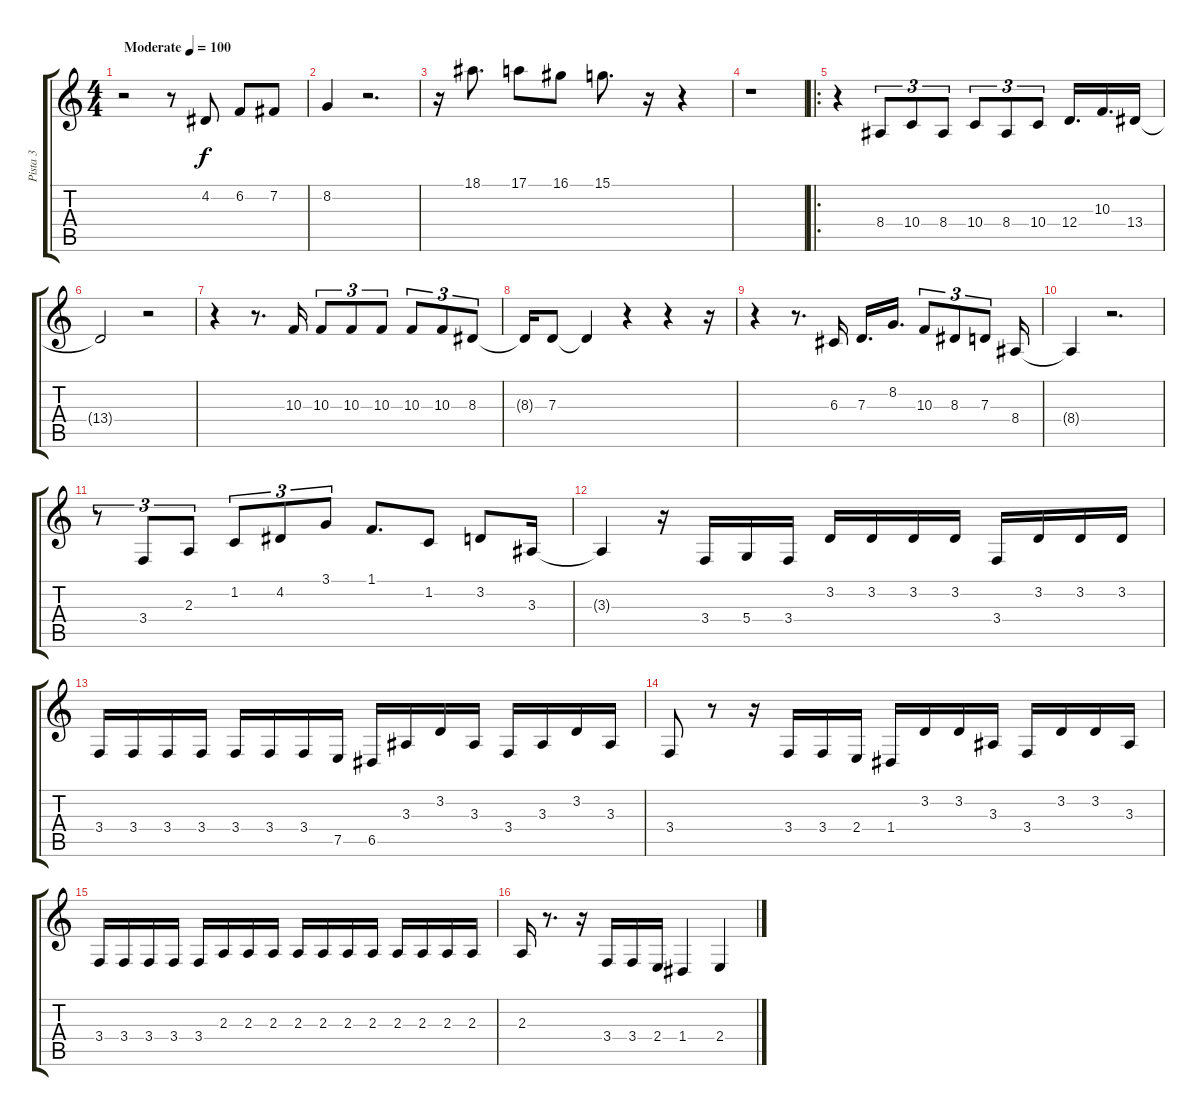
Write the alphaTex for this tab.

\track ("Pista 3" "Pista 3") {instrument flute}
\staff {score tabs}
\tuning (E4 B3 G3 D3 A2 E2) {hide}
\ts (4 4)
\tempo (100 "Moderate")
\clef g2
\ks c
r.2{dy f instrument flute} r.8 4.2.8 6.2.8 7.2.8 |
8.2.4 r.2{d} |
r.16 18.1.8{d} 17.1.8 16.1.8 15.1.8{d} r.16 r.4 |
r.1 |
\ro
r.4 8.4.8{tu (3 2)} 10.4.8{tu (3 2)} 8.4.8{tu (3 2)} 10.4.8{tu (3 2)} 8.4.8{tu (3 2)} 10.4.8{tu (3 2)} 12.4.16{d} 10.3.16{d} 13.4.16 |
13.4{t}.2 r.2 |
r.4 r.8{d} 10.3.16 10.3.8{tu (3 2)} 10.3.8{tu (3 2)} 10.3.8{tu (3 2)} 10.3.8{tu (3 2)} 10.3.8{tu (3 2)} 8.3.8{tu (3 2)} |
8.3{t}.16 7.3.8 7.3{t}.4 r.4 r.4 r.16 |
r.4 r.8{d} 6.3.16 7.3.16{d} 8.2.16{d} 10.3.8{tu (3 2)} 8.3.8{tu (3 2)} 7.3.8{tu (3 2)} 8.4.16 |
8.4{t}.4 r.2{d} |
r.8{tu (3 2)} 3.4.8{tu (3 2)} 2.3.8{tu (3 2)} 1.2.8{tu (3 2)} 4.2.8{tu (3 2)} 3.1.8{tu (3 2)} 1.1.8{d} 1.2.8 3.2.8 3.3.16 |
3.3{t}.4 r.16 3.4.16 5.4.16 3.4.16 3.2.16 3.2.16 3.2.16 3.2.16 3.4.16 3.2.16 3.2.16 3.2.16 |
3.4.16 3.4.16 3.4.16 3.4.16 3.4.16 3.4.16 3.4.16 7.5.16 6.5.16 3.3.16 3.2.16 3.3.16 3.4.16 3.3.16 3.2.16 3.3.16 |
3.4.8 r.8 r.16 3.4.16 3.4.16 2.4.16 1.4.16 3.2.16 3.2.16 3.3.16 3.4.16 3.2.16 3.2.16 3.3.16 |
3.4.16 3.4.16 3.4.16 3.4.16 3.4.16 2.3.16 2.3.16 2.3.16 2.3.16 2.3.16 2.3.16 2.3.16 2.3.16 2.3.16 2.3.16 2.3.16 |
2.3.16 r.8{d} r.16 3.4.16 3.4.16 2.4.16 1.4.4 2.4.4
